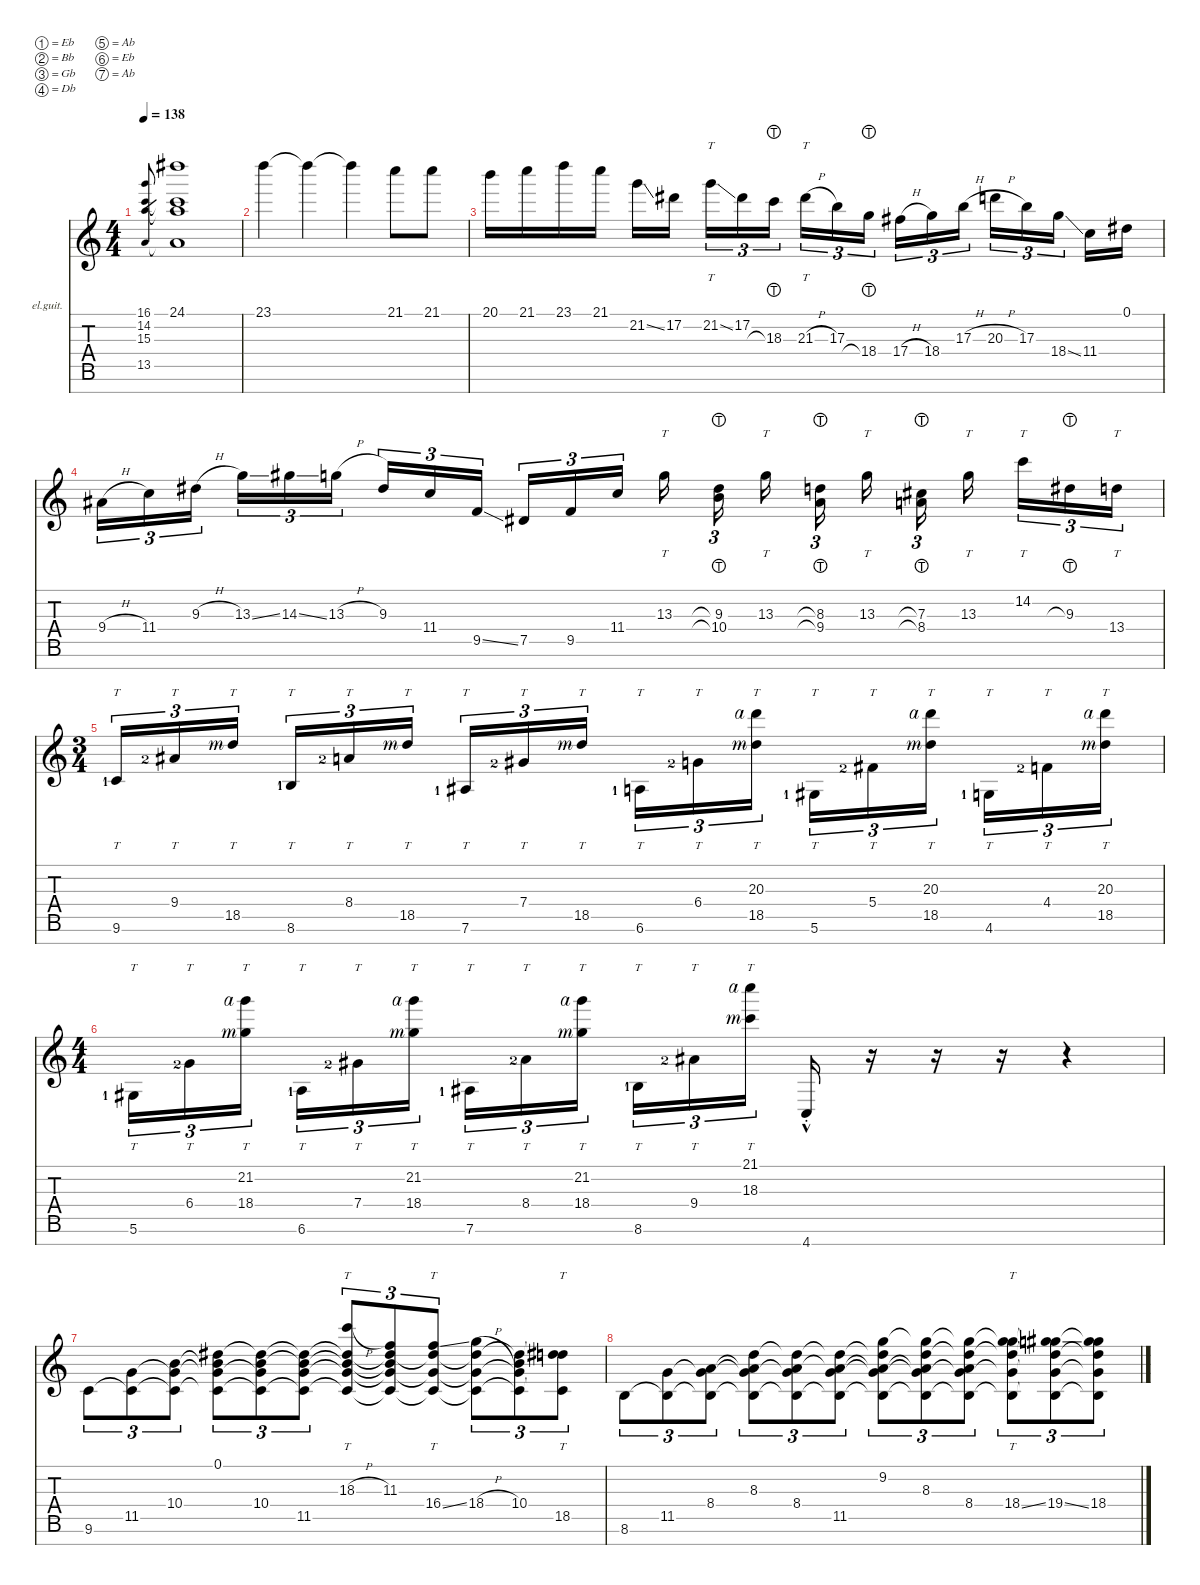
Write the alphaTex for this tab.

\defaultSystemsLayout 4
\hideDynamics
\bracketExtendMode nobrackets
\firstSystemTrackNameOrientation horizontal
\otherSystemsTrackNameOrientation horizontal
\track ("Clean Guitar" "el.guit.") {instrument electricguitarjazz}
\staff {score tabs}
\tuning (Eb4 Bb3 Gb3 Db3 Ab2 Eb2 Ab1)
\ts (4 4)
\tempo 138
\clef g2
\ks c
(13.5 15.3 16.1 14.2).8{gr dy mf} (24.1 13.5{t} 14.2{t} 15.3{t}).1 |
23.1.4 23.1{t}.4 23.1{t}.4 21.1.8 21.1.8 |
20.1.16 21.1.16 23.1.16 21.1.16 21.2{ss}.16 17.2.16 21.2{ss}.16{tt tu (3 2)} 17.2.16{tu (3 2)} 18.3{lht}.16{tu (3 2)} 21.3{h}.16{tt tu (3 2)} 17.3.16{tu (3 2)} 18.4{lht}.16{tu (3 2)} 17.4{h}.16{tu (3 2)} 18.4.16{tu (3 2)} 17.3{h}.16{tu (3 2)} 20.3{h}.16{tu (3 2)} 17.3.16{tu (3 2)} 18.4{ss}.16{tu (3 2)} 11.4.16 0.1.16 |
9.4{h}.16{tu (3 2)} 11.4.16{tu (3 2)} 9.3{h}.16{tu (3 2)} 13.3{ss}.16{tu (3 2)} 14.3{ss}.16{tu (3 2)} 13.3{h}.16{tu (3 2)} 9.3.16{tu (3 2)} 11.4.16{tu (3 2)} 9.5{ss}.16{tu (3 2)} 7.5.16{tu (3 2)} 9.5.16{tu (3 2)} 11.4.16{tu (3 2)} 13.3.16{tt} (10.4{lht} 9.3{lht}).16{tu (3 2)} 13.3.16{tt} (8.3{lht} 9.4{lht}).16{tu (3 2)} 13.3.16{tt} (7.3{lht} 8.4{lht}).16{tu (3 2)} 13.3.16{tt} 14.2.16{tt tu (3 2)} 9.3{lht}.16{tu (3 2)} 13.4.16{tt tu (3 2)} |
\ts (3 4)
\beaming (8 2 2 2)
9.6{lf 2}.16{tt tu (3 2)} 9.4{lf 3}.16{tt tu (3 2)} 18.5{rf 3}.16{tt tu (3 2)} 8.6{lf 2}.16{tt tu (3 2)} 8.4{lf 3}.16{tt tu (3 2)} 18.5{rf 3}.16{tt tu (3 2)} 7.6{lf 2}.16{tt tu (3 2)} 7.4{lf 3}.16{tt tu (3 2)} 18.5{rf 3}.16{tt tu (3 2)} 6.6{lf 2}.16{tt tu (3 2)} 6.4{lf 3}.16{tt tu (3 2)} (18.5{rf 3} 20.3{rf 4}).16{tt tu (3 2)} 5.6{lf 2}.16{tt tu (3 2)} 5.4{lf 3}.16{tt tu (3 2)} (18.5{rf 3} 20.3{rf 4}).16{tt tu (3 2)} 4.6{lf 2}.16{tt tu (3 2)} 4.4{lf 3}.16{tt tu (3 2)} (18.5{rf 3} 20.3{rf 4}).16{tt tu (3 2)} |
\ts (4 4)
\beaming (8 2 2 2 2)
5.6{lf 2}.16{tt tu (3 2)} 6.4{lf 3}.16{tt tu (3 2)} (21.2{rf 4} 18.4{rf 3}).16{tt tu (3 2)} 6.6{lf 2}.16{tt tu (3 2)} 7.4{lf 3}.16{tt tu (3 2)} (18.4{rf 3} 21.2{rf 4}).16{tt tu (3 2)} 7.6{lf 2}.16{tt tu (3 2)} 8.4{lf 3}.16{tt tu (3 2)} (21.2{rf 4} 18.4{rf 3}).16{tt tu (3 2)} 8.6{lf 2}.16{tt tu (3 2)} 9.4{lf 3}.16{tt tu (3 2)} (18.3{rf 3} 21.1{rf 4}).16{tt tu (3 2)} 4.7{hac st}.16 r.16 r.16 r.16 r.4 |
9.6.8{tu (3 2)} (11.5 9.6{t}).8{tu (3 2)} (10.4 9.6{t} 11.5{t}).8{tu (3 2)} (0.1 9.6{t} 11.5{t} 10.4{t}).8{tu (3 2) beam invert} (10.4 9.6{t} 11.5{t} 0.1{t}).8{tu (3 2)} (11.5 9.6{t} 0.1{t} 10.4{t}).8{tu (3 2)} (18.3{h} 9.6{t} 0.1{t} 10.4{t} 11.5{t}).8{tt tu (3 2) beam invert} (11.3 9.6{t} 0.1{t} 10.4{t} 11.5{t}).8{tu (3 2)} (16.4{ss} 9.6{t} 0.1{t} 11.5{t}).8{tt tu (3 2)} (18.4{h} 9.6{t} 0.1{t} 11.5{t}).8{tu (3 2) beam invert} (10.4 9.6{t} 0.1{t} 11.5{t}).8{tu (3 2)} (18.5 9.6{t} 0.1{t}).8{tt tu (3 2)} |
8.6.8{tu (3 2)} (11.5 8.6{t}).8{tu (3 2)} (8.4 8.6{t} 11.5{t}).8{tu (3 2)} (8.3 8.6{t} 11.5{t} 8.4{t}).8{tu (3 2) beam invert} (8.4 8.6{t} 11.5{t} 8.3{t}).8{tu (3 2)} (11.5 8.6{t} 8.4{t} 8.3{t}).8{tu (3 2)} (9.2 8.6{t} 11.5{t} 8.4{t} 8.3{t}).8{tu (3 2) beam invert} (8.3 8.6{t} 11.5{t} 8.4{t} 9.2{t}).8{tu (3 2)} (8.4 8.6{t} 11.5{t} 9.2{t} 8.3{t}).8{tu (3 2)} (18.4{ss} 8.6{t} 11.5{t} 9.2{t} 8.3{t}).8{tt tu (3 2) beam invert} (19.4{ss} 8.6{t} 11.5{t} 9.2{t} 8.3{t}).8{tu (3 2)} (18.4 8.6{t} 11.5{t} 9.2{t} 8.3{t}).8{tu (3 2)}
